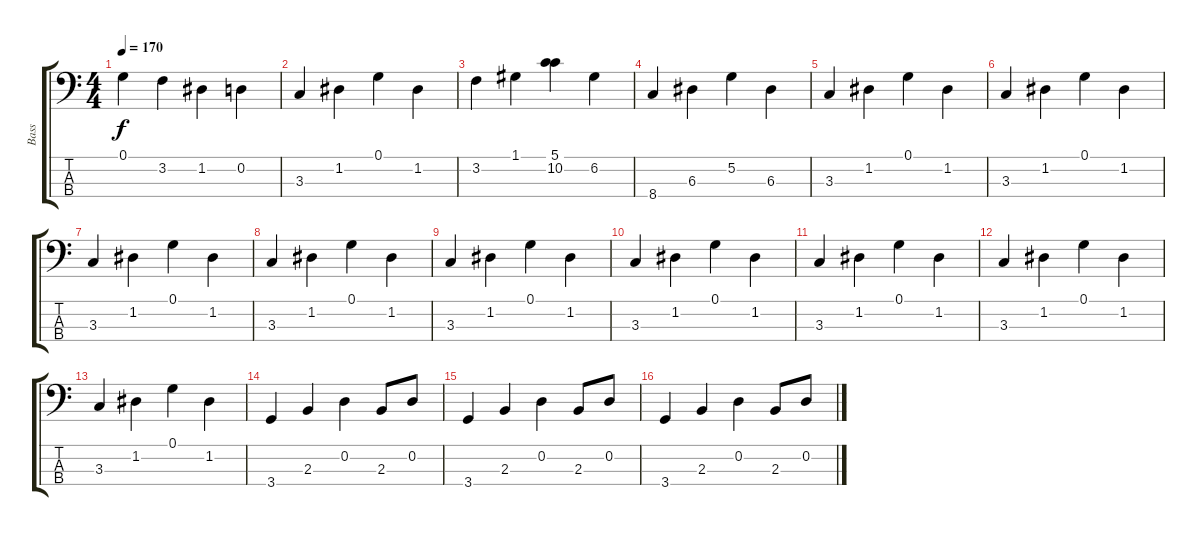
\track ("Bass" "Bass") {instrument electricbassfinger}
\staff {score tabs}
\tuning (G2 D2 A1 E1) {hide}
\ts (4 4)
\tempo 170
\clef f4
\ks c
0.1.4{dy f} 3.2.4 1.2.4 0.2.4 |
3.3.4 1.2.4 0.1.4 1.2.4 |
3.2.4 1.1.4 (5.1 10.2).4 6.2.4 |
8.4.4 6.3.4 5.2.4 6.3.4 |
3.3.4 1.2.4 0.1.4 1.2.4 |
3.3.4 1.2.4 0.1.4 1.2.4 |
3.3.4 1.2.4 0.1.4 1.2.4 |
3.3.4 1.2.4 0.1.4 1.2.4 |
3.3.4 1.2.4 0.1.4 1.2.4 |
3.3.4 1.2.4 0.1.4 1.2.4 |
3.3.4 1.2.4 0.1.4 1.2.4 |
3.3.4 1.2.4 0.1.4 1.2.4 |
3.3.4 1.2.4 0.1.4 1.2.4 |
3.4.4 2.3.4 0.2.4 2.3.8 0.2.8 |
3.4.4 2.3.4 0.2.4 2.3.8 0.2.8 |
3.4.4 2.3.4 0.2.4 2.3.8 0.2.8
